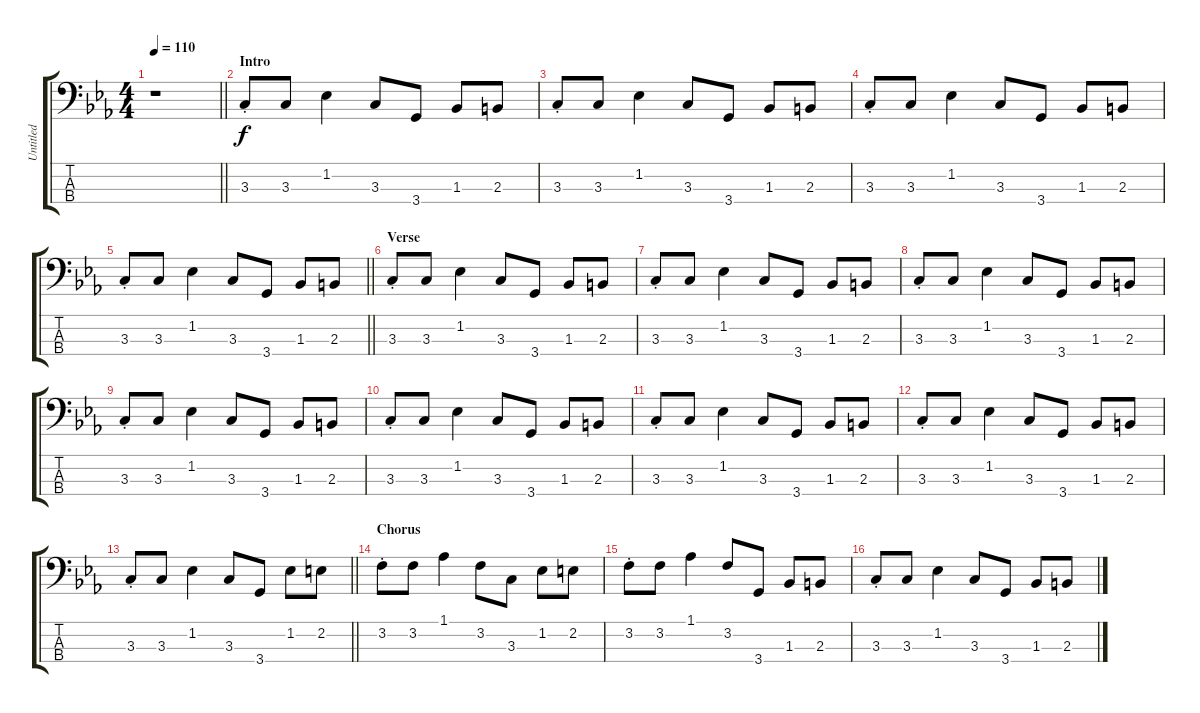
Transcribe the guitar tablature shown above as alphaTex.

\track ("Untitled" "Untitled") {instrument electricbassfinger}
\staff {score tabs}
\tuning (G2 D2 A1 E1) {hide}
\ts (4 4)
\tempo 110
\clef f4
\barLineRight lightlight
\ks eb
r.1{dy f instrument electricbassfinger} |
\section ("" "Intro")
3.3{st}.8 3.3.8 1.2.4 3.3.8 3.4.8 1.3.8 2.3.8 |
3.3{st}.8 3.3.8 1.2.4 3.3.8 3.4.8 1.3.8 2.3.8 |
3.3{st}.8 3.3.8 1.2.4 3.3.8 3.4.8 1.3.8 2.3.8 |
\barLineRight lightlight
3.3{st}.8 3.3.8 1.2.4 3.3.8 3.4.8 1.3.8 2.3.8 |
\section ("" "Verse")
3.3{st}.8 3.3.8 1.2.4 3.3.8 3.4.8 1.3.8 2.3.8 |
3.3{st}.8 3.3.8 1.2.4 3.3.8 3.4.8 1.3.8 2.3.8 |
3.3{st}.8 3.3.8 1.2.4 3.3.8 3.4.8 1.3.8 2.3.8 |
3.3{st}.8 3.3.8 1.2.4 3.3.8 3.4.8 1.3.8 2.3.8 |
3.3{st}.8 3.3.8 1.2.4 3.3.8 3.4.8 1.3.8 2.3.8 |
3.3{st}.8 3.3.8 1.2.4 3.3.8 3.4.8 1.3.8 2.3.8 |
3.3{st}.8 3.3.8 1.2.4 3.3.8 3.4.8 1.3.8 2.3.8 |
\barLineRight lightlight
3.3{st}.8 3.3.8 1.2.4 3.3.8 3.4.8 1.2.8 2.2.8 |
\section ("" "Chorus")
3.2{st}.8 3.2.8 1.1.4 3.2.8 3.3.8 1.2.8 2.2.8 |
3.2{st}.8 3.2.8 1.1.4 3.2.8 3.4.8 1.3.8 2.3.8 |
3.3{st}.8 3.3.8 1.2.4 3.3.8 3.4.8 1.3.8 2.3.8
